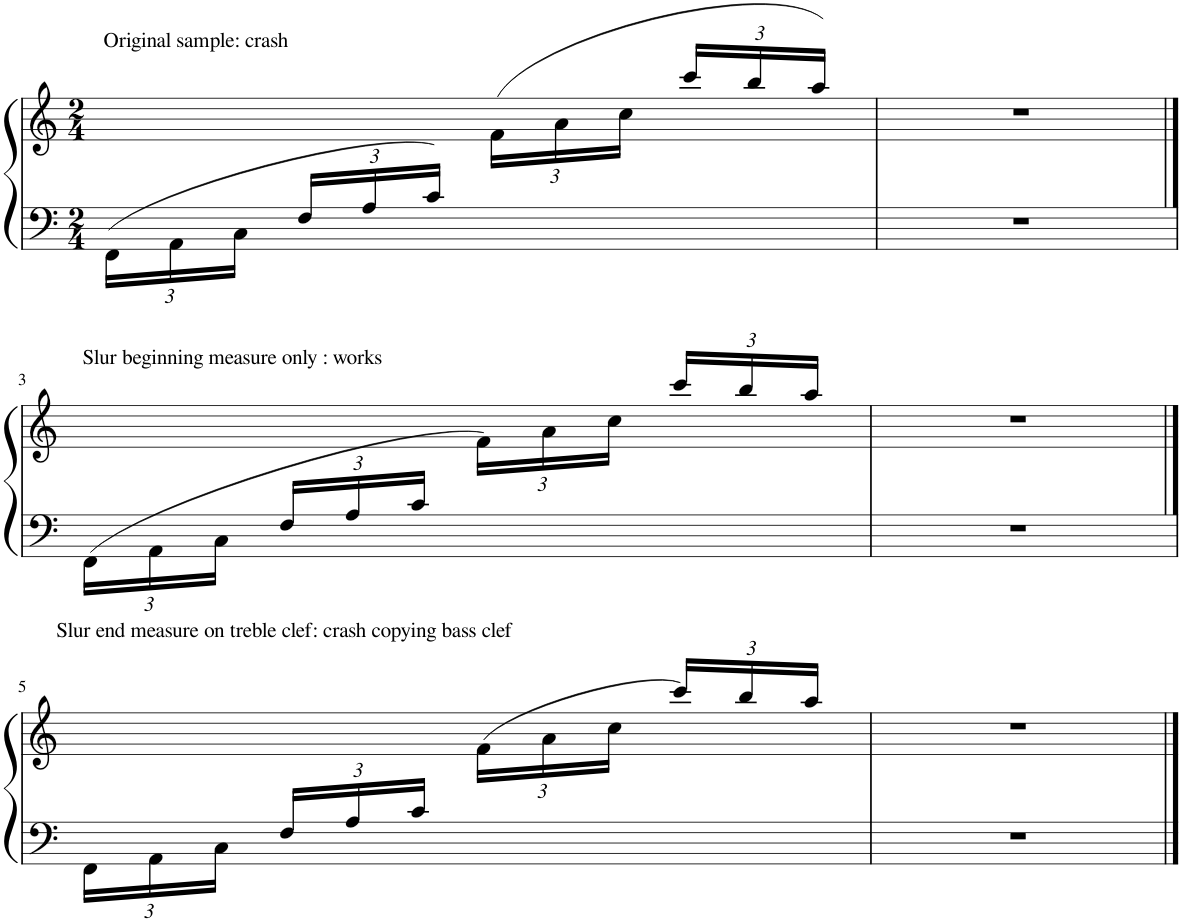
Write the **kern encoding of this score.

**kern	**kern
*part1	*part1
*staff2	*staff1
*I"Piano	*
*I'Pno.	*
*clefF4	*clefG2
*k[]	*k[]
*M2/4	*M2/4
=1	=1
*^	*
*	*Xbrackettup	*
*	*	*^
!	!	!LO:TX:a:t=Original sample&colon; crash	!
8ryy	(24FF\LL	8ryy	4ryy
.	24AA\	.	.
.	24C\JJ	.	.
24F/LL	8ryy	8ryy	.
24A/	.	.	.
24c/JJ	.	.	.
*	*	*	*Xbrackettup
4ryy	8ryy	8ryy	24f\LL
.	.	.	24a\
.	.	.	24cc\JJ
.	8ryy	24ccc/LL	8ryy
.	.	24bb/	.
.	.	(24aa/JJ	.
*v	*v	*	*
*	*v	*v
=2	=2
2r	2r
!!LO:LB:g=z
==3	==3
*^	*^
!	!	!LO:TX:a:t=Slur beginning measure only &colon; works	!
8ryy	24FF\LL	8ryy	4ryy
.	24AA\	.	.
.	24C\JJ	.	.
24F/LL	8ryy	8ryy	.
24A/	.	.	.
24c/JJ	.	.	.
4ryy	8ryy	8ryy	24f\LL)
.	.	.	24a\
.	.	.	24cc\JJ
.	8ryy	24ccc/LL	8ryy
.	.	24bb/	.
.	.	24aa/JJ	.
*v	*v	*	*
*	*v	*v
=4	=4
2r	2r
!!LO:LB:g=z
==5	==5
*^	*^
!	!	!LO:TX:a:t=Slur end measure on treble clef&colon; crash copying bass clef	!
8ryy	24FF\LL	8ryy	4ryy
.	24AA\	.	.
.	24C\JJ	.	.
24F/LL	8ryy	8ryy	.
24A/	.	.	.
24c/JJ	.	.	.
4ryy	8ryy	8ryy	24f\LL
.	.	.	24a\
.	.	.	24cc\JJ
.	8ryy	(24ccc/LL	8ryy
.	.	24bb/	.
.	.	24aa/JJ	.
*v	*v	*	*
*	*v	*v
=6	=6
2r	2r
==	==
*-	*-
